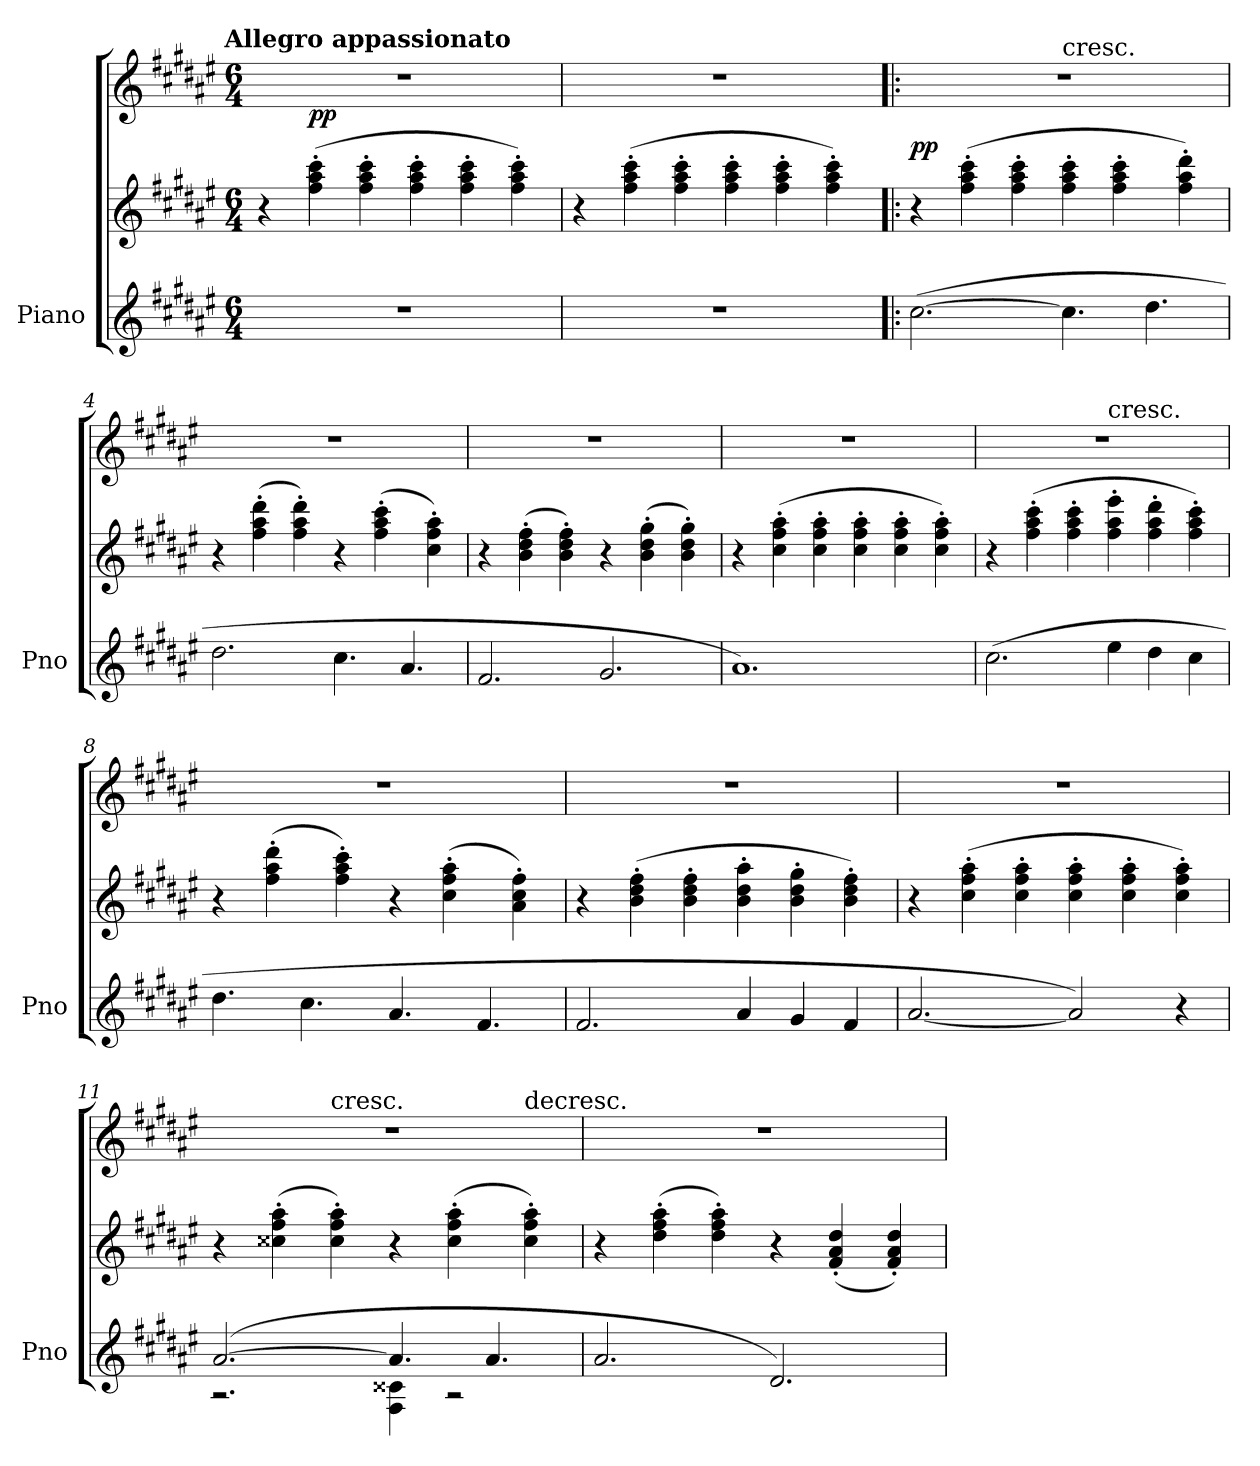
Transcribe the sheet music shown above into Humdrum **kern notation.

**kern	**kern	**kern	**dynam
*part1	*part1	*part1	*part1
*staff3	*staff2	*staff1	*staff1/2/3
*I"Piano	*	*	*
*I'Pno	*	*	*
*clefG2	*clefG2	*clefG2	*
*k[f#c#g#d#a#e#]	*k[f#c#g#d#a#e#]	*k[f#c#g#d#a#e#]	*
*F#:	*F#:	*F#:	*
!!LO:TX:omd:t=Allegro appassionato
*M6/4	*M6/4	*M6/4	*
*MM252	*MM252	*MM252	*
=1	=1	=1	=1
*	*	*^	*
1.r	4r	1.r	4ryy	.
.	(4ff#'\ 4aa#'\ 4ccc#'\	.	1ryy	pp
.	4ff#'\ 4aa#'\ 4ccc#'\	.	.	.
.	4ff#'\ 4aa#'\ 4ccc#'\	.	.	.
.	4ff#'\ 4aa#'\ 4ccc#'\	.	.	.
.	4ff#'\ 4aa#'\ 4ccc#'\)	.	4ryy	.
*	*	*v	*v	*
=2	=2	=2	=2
1.r	4r	1.r	.
.	(4ff#'\ 4aa#'\ 4ccc#'\	.	.
.	4ff#'\ 4aa#'\ 4ccc#'\	.	.
.	4ff#'\ 4aa#'\ 4ccc#'\	.	.
.	4ff#'\ 4aa#'\ 4ccc#'\	.	.
.	4ff#'\ 4aa#'\ 4ccc#'\)	.	.
=3!|:	=3!|:	=3!|:	=3!|:
*	*	*^	*
([2.cc#\	4r	1.r	2.ryy	pp
.	(4ff#'\ 4aa#'\ 4ccc#'\	.	.	.
.	4ff#'\ 4aa#'\ 4ccc#'\	.	.	.
!	!	!	!LO:TX:t=cresc.	!
4.cc#\]	4ff#'\ 4aa#'\ 4ccc#'\	.	2.ryy	.
.	4ff#'\ 4aa#'\ 4ccc#'\	.	.	.
4.dd#\	.	.	.	.
.	4ff#'\ 4aa#'\ 4ddd#'\)	.	.	.
=4	=4	=4	=4	=4
!	!	!LO:TX:t=decresc.	!	!
*	*	*v	*v	*
2.dd#\	4r	1.r	.
.	(4ff#'\ 4aa#'\ 4ddd#'\	.	.
.	4ff#'\ 4aa#'\ 4ddd#'\)	.	.
4.cc#\	4r	.	.
.	(4ff#'\ 4aa#'\ 4ccc#'\	.	.
4.a#/	.	.	.
.	4cc#'\ 4ff#'\ 4aa#'\)	.	.
=5	=5	=5	=5
2.f#/	4r	1.r	.
.	(4b'\ 4dd#'\ 4ff#'\	.	.
.	4b'\ 4dd#'\ 4ff#'\)	.	.
2.g#/	4r	.	.
.	(4b'\ 4dd#'\ 4gg#'\	.	.
.	4b'\ 4dd#'\ 4gg#'\)	.	.
=6	=6	=6	=6
1.a#)	4r	1.r	.
.	(4cc#'\ 4ff#'\ 4aa#'\	.	.
.	4cc#'\ 4ff#'\ 4aa#'\	.	.
.	4cc#'\ 4ff#'\ 4aa#'\	.	.
.	4cc#'\ 4ff#'\ 4aa#'\	.	.
.	4cc#'\ 4ff#'\ 4aa#'\)	.	.
=7	=7	=7	=7
*	*	*^	*
(2.cc#\	4r	1.r	2.ryy	.
.	(4ff#'\ 4aa#'\ 4ccc#'\	.	.	.
.	4ff#'\ 4aa#'\ 4ccc#'\	.	.	.
!	!	!	!LO:TX:t=cresc.	!
4ee#\	4ff#'\ 4aa#'\ 4eee#'\	.	2.ryy	.
4dd#\	4ff#'\ 4aa#'\ 4ddd#'\	.	.	.
4cc#\	4ff#'\ 4aa#'\ 4ccc#'\)	.	.	.
*	*	*v	*v	*
=8	=8	=8	=8
4.dd#\	4r	1.r	.
.	(4ff#'\ 4aa#'\ 4ddd#'\	.	.
4.cc#\	.	.	.
.	4ff#'\ 4aa#'\ 4ccc#'\)	.	.
4.a#/	4r	.	.
.	(4cc#'\ 4ff#'\ 4aa#'\	.	.
4.f#/	.	.	.
.	4a#'\ 4cc#'\ 4ff#'\)	.	.
=9	=9	=9	=9
2.f#/	4r	1.r	.
.	(4b'\ 4dd#'\ 4ff#'\	.	.
.	4b'\ 4dd#'\ 4ff#'\	.	.
4a#/	4b'\ 4dd#'\ 4aa#'\	.	.
4g#/	4b'\ 4dd#'\ 4gg#'\	.	.
4f#/	4b'\ 4dd#'\ 4ff#'\)	.	.
=10	=10	=10	=10
[2.a#/	4r	1.r	.
.	(4cc#'\ 4ff#'\ 4aa#'\	.	.
.	4cc#'\ 4ff#'\ 4aa#'\	.	.
2a#/])	4cc#'\ 4ff#'\ 4aa#'\	.	.
.	4cc#'\ 4ff#'\ 4aa#'\	.	.
4r	4cc#'\ 4ff#'\ 4aa#'\)	.	.
=11	=11	=11	=11
*^	*	*^	*
*	*	*	*	*^	*
([2.a#/	2.r	4r	1.r	2ryy	1ryy	.
.	.	(4cc##X'\ 4ff#'\ 4aa#'\	.	.	.	.
!	!	!	!	!LO:TX:t=cresc.	!	!
.	.	4cc##'\ 4ff#'\ 4aa#'\)	.	1ryy	.	.
4.a#/]	4F#\ 4c##X\	4r	.	.	.	.
.	2r	(4cc##'\ 4ff#'\ 4aa#'\	.	.	4ryy	.
4.a#/	.	.	.	.	.	.
!	!	!	!	!	!LO:TX:t=decresc.	!
.	.	4cc##'\ 4ff#'\ 4aa#'\)	.	.	4ryy	.
*v	*v	*	*v	*v	*v	*
=12	=12	=12	=12
2.a#/	4r	1.r	.
.	(4dd#'\ 4ff#'\ 4aa#'\	.	.
.	4dd#'\ 4ff#'\ 4aa#'\)	.	.
2.d#/)	4r	.	.
.	(4f#'/ 4a#'/ 4dd#'/	.	.
.	4f#'/ 4a#'/ 4dd#'/)	.	.
=	=	=	=
*-	*-	*-	*-
